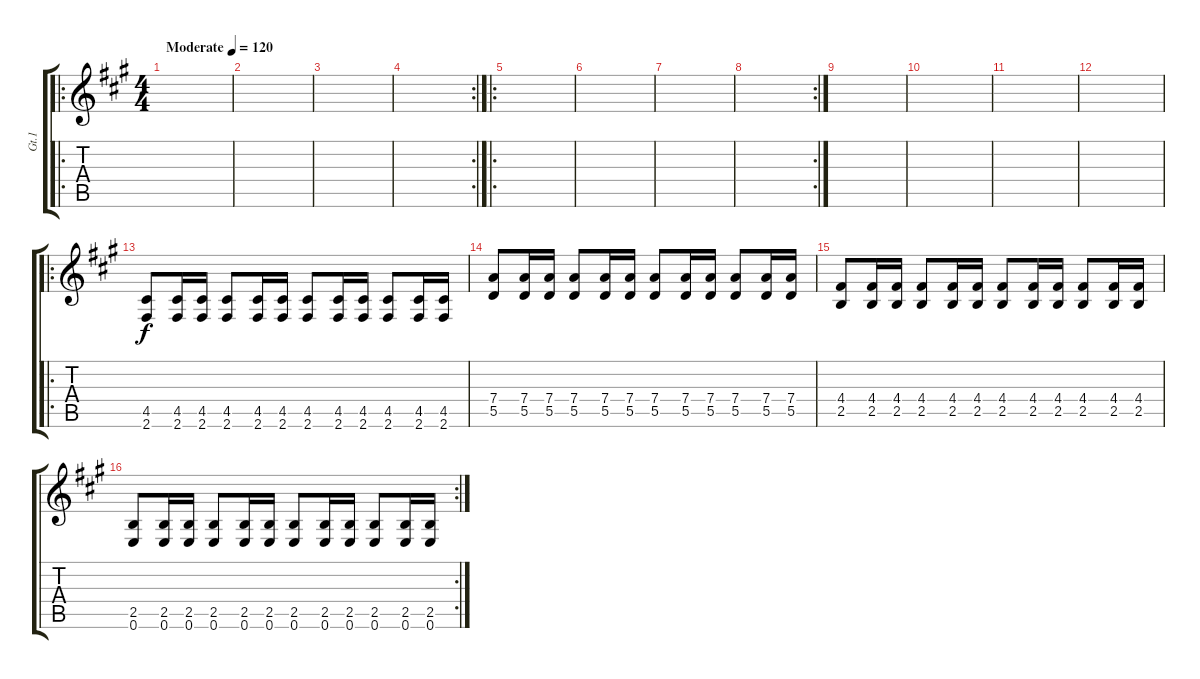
\track ("Gt.1" "Gt.1") {instrument distortionguitar}
\staff {score tabs}
\tuning (E4 B3 G3 D3 A2 E2) {hide}
\ro
\ts (4 4)
\tempo (120 "Moderate")
\clef g2
\ks a
|
|
|
\rc 2
|
\ro
|
|
|
\rc 2
|
|
|
|
|
\ro
(4.5 2.6).8 (4.5 2.6).16{txt ""} (4.5 2.6).16 (4.5 2.6).8 (4.5 2.6).16 (4.5 2.6).16 (4.5 2.6).8 (4.5 2.6).16 (4.5 2.6).16 (4.5 2.6).8 (4.5 2.6).16 (4.5 2.6).16 |
(7.4 5.5).8 (7.4 5.5).16 (7.4 5.5).16 (7.4 5.5).8 (7.4 5.5).16 (7.4 5.5).16 (7.4 5.5).8 (7.4 5.5).16 (7.4 5.5).16 (7.4 5.5).8 (7.4 5.5).16 (7.4 5.5).16 |
(4.4 2.5).8 (4.4 2.5).16 (4.4 2.5).16 (4.4 2.5).8 (4.4 2.5).16 (4.4 2.5).16 (4.4 2.5).8 (4.4 2.5).16 (4.4 2.5).16 (4.4 2.5).8 (4.4 2.5).16 (4.4 2.5).16 |
\rc 2
(2.5 0.6).8 (2.5 0.6).16 (2.5 0.6).16 (2.5 0.6).8 (2.5 0.6).16 (2.5 0.6).16 (2.5 0.6).8 (2.5 0.6).16 (2.5 0.6).16 (2.5 0.6).8 (2.5 0.6).16 (2.5 0.6).16
